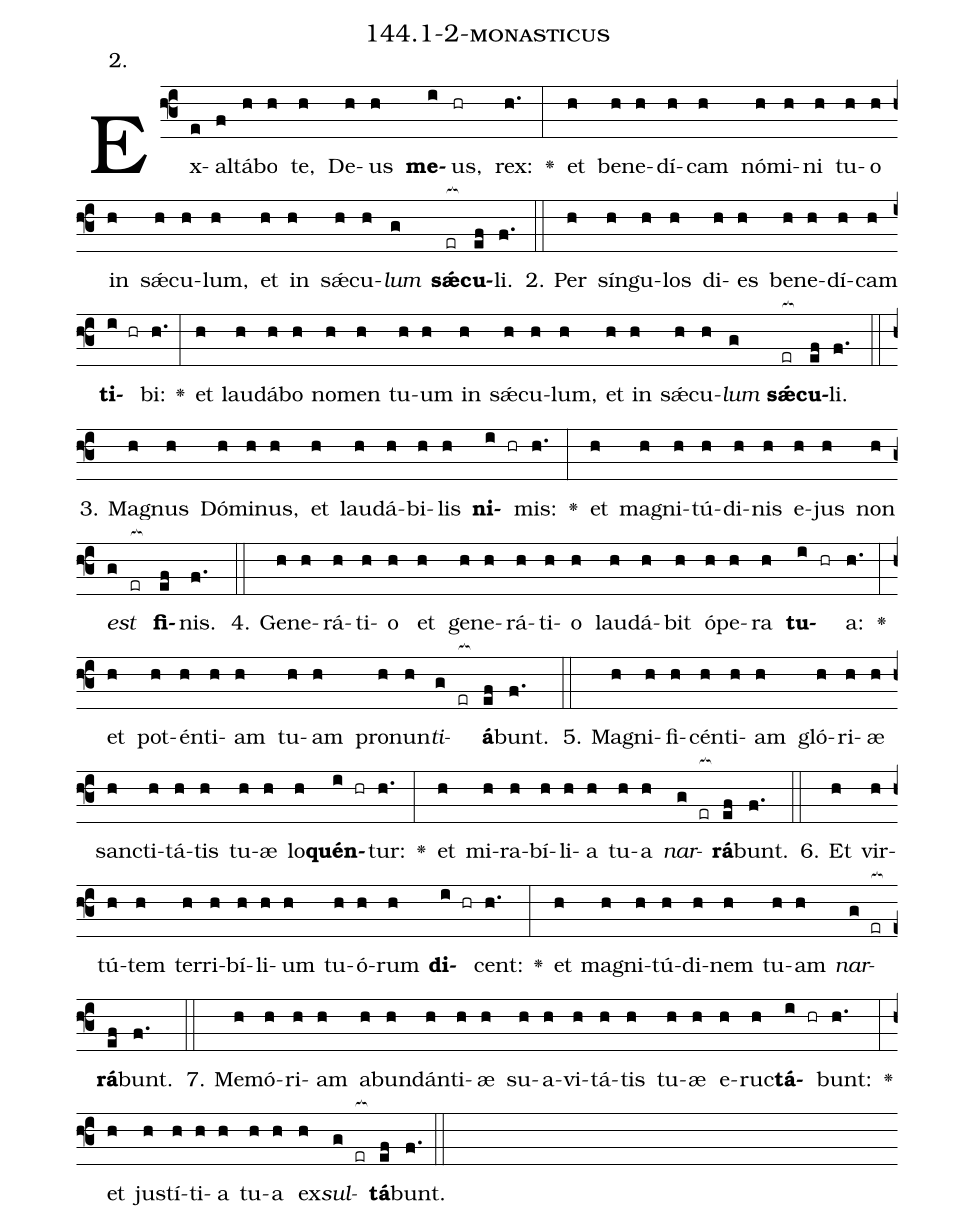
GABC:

name: 144.1-2-monasticus;
annotation: 2.;
%%
(f3)Ex(e)al(f)tá(h)bo(h) te,(h) De(h)us(h) <b>me</b>(i)us,(hr) rex:(h.) <v>\greheightstar</v>(:) et(h) be(h)ne(h)dí(h)cam(h) nó(h)mi(h)ni(h) tu(h)o(h) in(h) sǽ(h)cu(h)lum,(h) et(h) in(h) sǽ(h)cu(h)<i>lum</i>(g) <b>sǽ</b>(er[ocb:1{])<b>cu</b>(ef[ocb:0}])li.(f.) (::)
2. Per(h) sín(h)gu(h)los(h) di(h)es(h) be(h)ne(h)dí(h)cam(h) <b>ti</b>(i hr)bi:(h.) <v>\greheightstar</v>(:) et(h) lau(h)dá(h)bo(h) no(h)men(h) tu(h)um(h) in(h) sǽ(h)cu(h)lum,(h) et(h) in(h) sǽ(h)cu(h)<i>lum</i>(g) <b>sǽ</b>(er[ocb:1{])<b>cu</b>(ef[ocb:0}])li.(f.) (::)
3. Ma(h)gnus(h) Dó(h)mi(h)nus,(h) et(h) lau(h)dá(h)bi(h)lis(h) <b>ni</b>(i hr)mis:(h.) <v>\greheightstar</v>(:) et(h) ma(h)gni(h)tú(h)di(h)nis(h) e(h)jus(h) non(h) <i>est</i>(g er[ocb:1{]) <b>fi</b>(ef[ocb:0}])nis.(f.) (::)
4. Ge(h)ne(h)rá(h)ti(h)o(h) et(h) ge(h)ne(h)rá(h)ti(h)o(h) lau(h)dá(h)bit(h) ó(h)pe(h)ra(h) <b>tu</b>(i hr)a:(h.) <v>\greheightstar</v>(:) et(h) pot(h)én(h)ti(h)am(h) tu(h)am(h) pro(h)nun(h)<i>ti</i>(g er[ocb:1{])<b>á</b>(ef[ocb:0}])bunt.(f.) (::)
5. Ma(h)gni(h)fi(h)cén(h)ti(h)am(h) gló(h)ri(h)æ(h) sanc(h)ti(h)tá(h)tis(h) tu(h)æ(h) lo(h)<b>quén</b>(i hr)tur:(h.) <v>\greheightstar</v>(:) et(h) mi(h)ra(h)bí(h)li(h)a(h) tu(h)a(h) <i>nar</i>(g er[ocb:1{])<b>rá</b>(ef[ocb:0}])bunt.(f.) (::)
6. Et(h) vir(h)tú(h)tem(h) ter(h)ri(h)bí(h)li(h)um(h) tu(h)ó(h)rum(h) <b>di</b>(i hr)cent:(h.) <v>\greheightstar</v>(:) et(h) ma(h)gni(h)tú(h)di(h)nem(h) tu(h)am(h) <i>nar</i>(g er[ocb:1{])<b>rá</b>(ef[ocb:0}])bunt.(f.) (::)
7. Me(h)mó(h)ri(h)am(h) ab(h)un(h)dán(h)ti(h)æ(h) su(h)a(h)vi(h)tá(h)tis(h) tu(h)æ(h) e(h)ruc(h)<b>tá</b>(i hr)bunt:(h.) <v>\greheightstar</v>(:) et(h) jus(h)tí(h)ti(h)a(h) tu(h)a(h) ex(h)<i>sul</i>(g er[ocb:1{])<b>tá</b>(ef[ocb:0}])bunt.(f.) (::)
